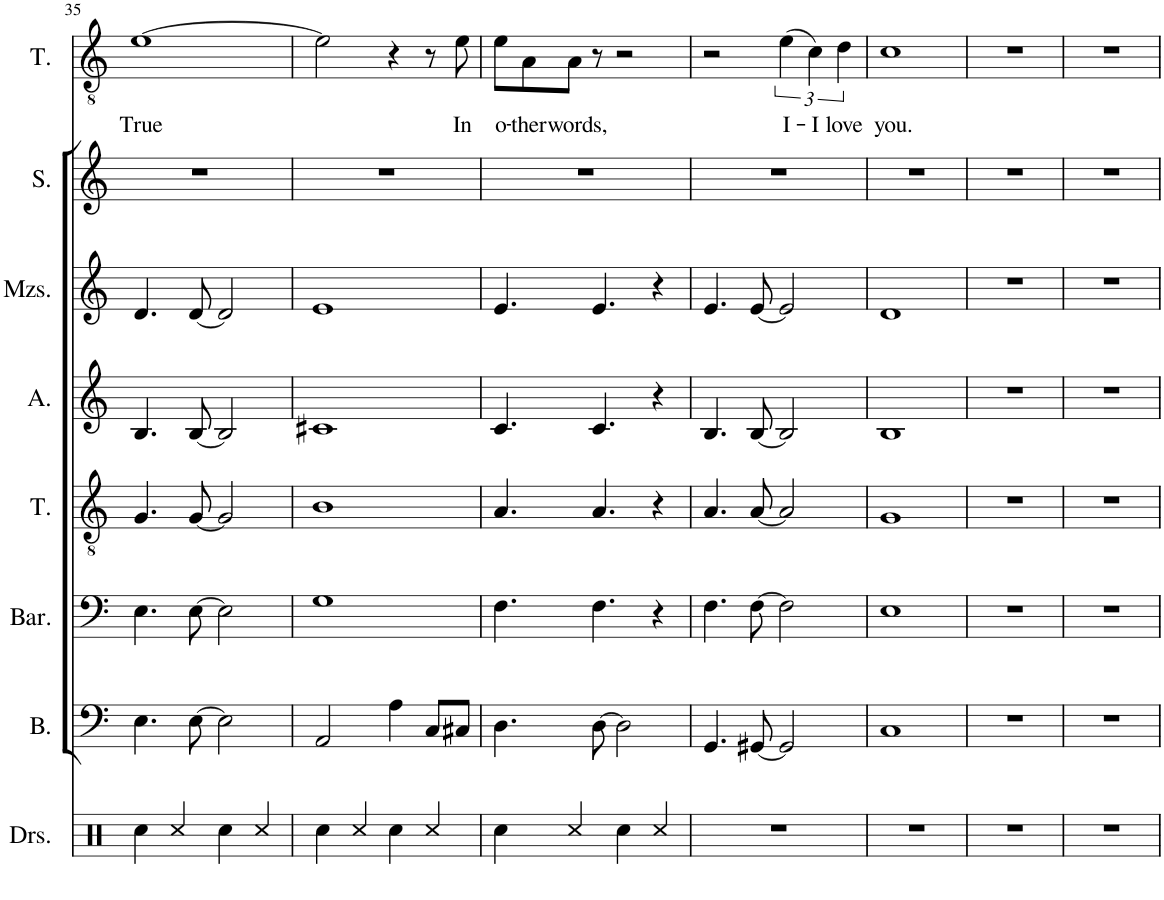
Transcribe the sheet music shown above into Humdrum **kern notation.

**kern	**kern	**kern	**kern	**kern	**kern	**kern	**kern	**text
*part8	*part7	*part6	*part5	*part4	*part3	*part2	*part1	*part1
*staff8	*staff7	*staff6	*staff5	*staff4	*staff3	*staff2	*staff1	*staff1
*I"Drumset	*I"Bass	*I"Baritone	*I"Tenor	*I"Alto	*I"Mezzo-soprano	*I"Soprano	*I"Tenor	*
*I'Drs.	*I'B.	*I'Bar.	*I'T.	*I'A.	*I'Mzs.	*I'S.	*I'T.	*
!!LO:PB:g=z
*clefX	*clefF4	*clefF4	*clefGv2	*clefG2	*clefG2	*clefG2	*clefGv2	*
*k[]	*k[]	*k[]	*k[]	*k[]	*k[]	*k[]	*k[]	*
*M4/4	*M4/4	*M4/4	*M4/4	*M4/4	*M4/4	*M4/4	*M4/4	*
=35	=35	=35	=35	=35	=35	=35	=35	=35
!	!	!	!	!	!	!	!	!LO:LY:b
4Rcc\	4.E\	4.E\	4.G/	4.B/	4.d/	1r	[1e	True
4Rcc/	.	.	.	.	.	.	.	.
.	[8E\	[8E\	[8G/	[8B/	[8d/	.	.	.
4Rcc\	2E\]	2E\]	2G/]	2B/]	2d/]	.	.	.
4Rcc/	.	.	.	.	.	.	.	.
=36	=36	=36	=36	=36	=36	=36	=36	=36
4Rcc\	2AA/	1G	1B	1c#X	1e	1r	2e\]	.
4Rcc/	.	.	.	.	.	.	.	.
4Rcc\	4A\	.	.	.	.	.	4r	.
4Rcc/	8C/L	.	.	.	.	.	8r	.
!	!	!	!	!	!	!	!	!LO:LY:b
.	8C#X/J	.	.	.	.	.	8e\	In
=37	=37	=37	=37	=37	=37	=37	=37	=37
!	!	!	!	!	!	!	!	!LO:LY:b
4Rcc\	4.D\	4.F\	4.A/	4.c/	4.e/	1r	8e\L	o-
!	!	!	!	!	!	!	!	!LO:LY:b
.	.	.	.	.	.	.	8A\	-ther
!	!	!	!	!	!	!	!	!LO:LY:b
4Rcc/	.	.	.	.	.	.	8A\J	words,
.	[8D\	4.F\	4.A/	4.c/	4.e/	.	8r	.
4Rcc\	2D\]	.	.	.	.	.	2r	.
4Rcc/	.	4r	4r	4r	4r	.	.	.
=38	=38	=38	=38	=38	=38	=38	=38	=38
1r	4.GG/	4.F\	4.A/	4.B/	4.e/	1r	2r	.
.	[8GG#X/	[8F\	[8A/	[8B/	[8e/	.	.	.
!	!	!	!	!	!	!	!	!LO:LY:b
.	2GG#/]	2F\]	2A/]	2B/]	2e/]	.	(6e\	I-
!	!	!	!	!	!	!	!	!LO:LY:b
.	.	.	.	.	.	.	6c\)	-I
!	!	!	!	!	!	!	!	!LO:LY:b
.	.	.	.	.	.	.	6d\	love
=39	=39	=39	=39	=39	=39	=39	=39	=39
!	!	!	!	!	!	!	!	!LO:LY:b
1r	1C	1E	1G	1B	1d	1r	1c	you.
=40	=40	=40	=40	=40	=40	=40	=40	=40
1r	1r	1r	1r	1r	1r	1r	1r	.
=41	=41	=41	=41	=41	=41	=41	=41	=41
1r	1r	1r	1r	1r	1r	1r	1r	.
=	=	=	=	=	=	=	=	=
*-	*-	*-	*-	*-	*-	*-	*-	*-
